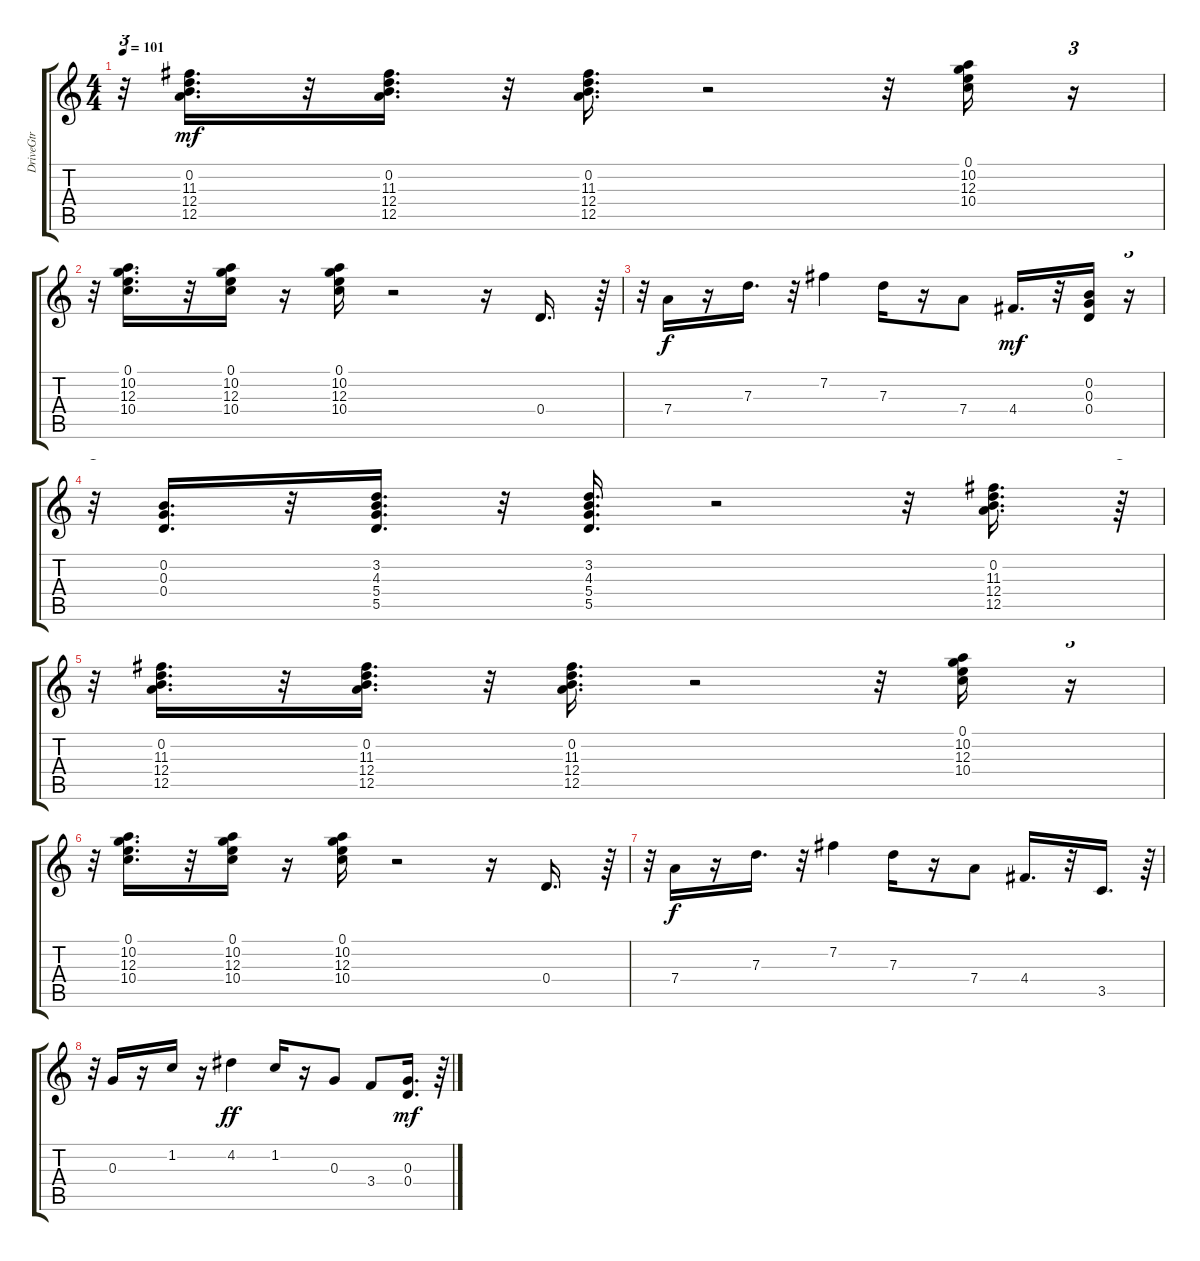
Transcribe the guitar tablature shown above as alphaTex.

\track ("DriveGtr" "DriveGtr") {instrument overdrivenguitar}
\staff {score tabs}
\tuning (E4 B3 G3 D3 A2 E2) {hide}
\ts (4 4)
\tempo 101
\clef g2
\ks c
r.32{tu (3 2) dy mf} (0.2 11.3 12.4 12.5).16{d} r.32 (0.2 11.3 12.4 12.5).16{d} r.32 (0.2 11.3 12.4 12.5).16{d} r.2 r.32 (0.1 10.2 12.3 10.4).16 r.16{tu (3 2)} |
r.32{tu (3 2)} (0.1 10.2 12.3 10.4).16{d} r.32 (0.1 10.2 12.3 10.4).16 r.16 (0.1 10.2 12.3 10.4).16 r.2 r.16 0.4.16{d} r.64{tu (3 2)} |
r.32{tu (3 2)} 7.4.16{dy f} r.16 7.3.16{d} r.32 7.2.4 7.3.16 r.16 7.4.8 4.4.16{d dy mf} r.32 (0.2 0.3 0.4).16 r.16{tu (3 2)} |
r.32{tu (3 2)} (0.2 0.3 0.4).16{d} r.32 (3.2 4.3 5.4 5.5).16{d} r.32 (3.2 4.3 5.4 5.5).16{d} r.2 r.32 (0.2 11.3 12.4 12.5).16{d} r.64{tu (3 2)} |
r.32{tu (3 2)} (0.2 11.3 12.4 12.5).16{d} r.32 (0.2 11.3 12.4 12.5).16{d} r.32 (0.2 11.3 12.4 12.5).16{d} r.2 r.32 (0.1 10.2 12.3 10.4).16 r.16{tu (3 2)} |
r.32{tu (3 2)} (0.1 10.2 12.3 10.4).16{d} r.32 (0.1 10.2 12.3 10.4).16 r.16 (0.1 10.2 12.3 10.4).16 r.2 r.16 0.4.16{d} r.64{tu (3 2)} |
r.32{tu (3 2)} 7.4.16{dy f} r.16 7.3.16{d} r.32 7.2.4 7.3.16 r.16 7.4.8 4.4.16{d} r.32 3.5.16{d} r.64{tu (3 2)} |
r.32{tu (3 2)} 0.3.16 r.16 1.2.16 r.16 4.2.4{dy ff} 1.2.16 r.16 0.3.8 3.4.8 (0.3 0.4).16{d dy mf} r.64{tu (3 2)}
